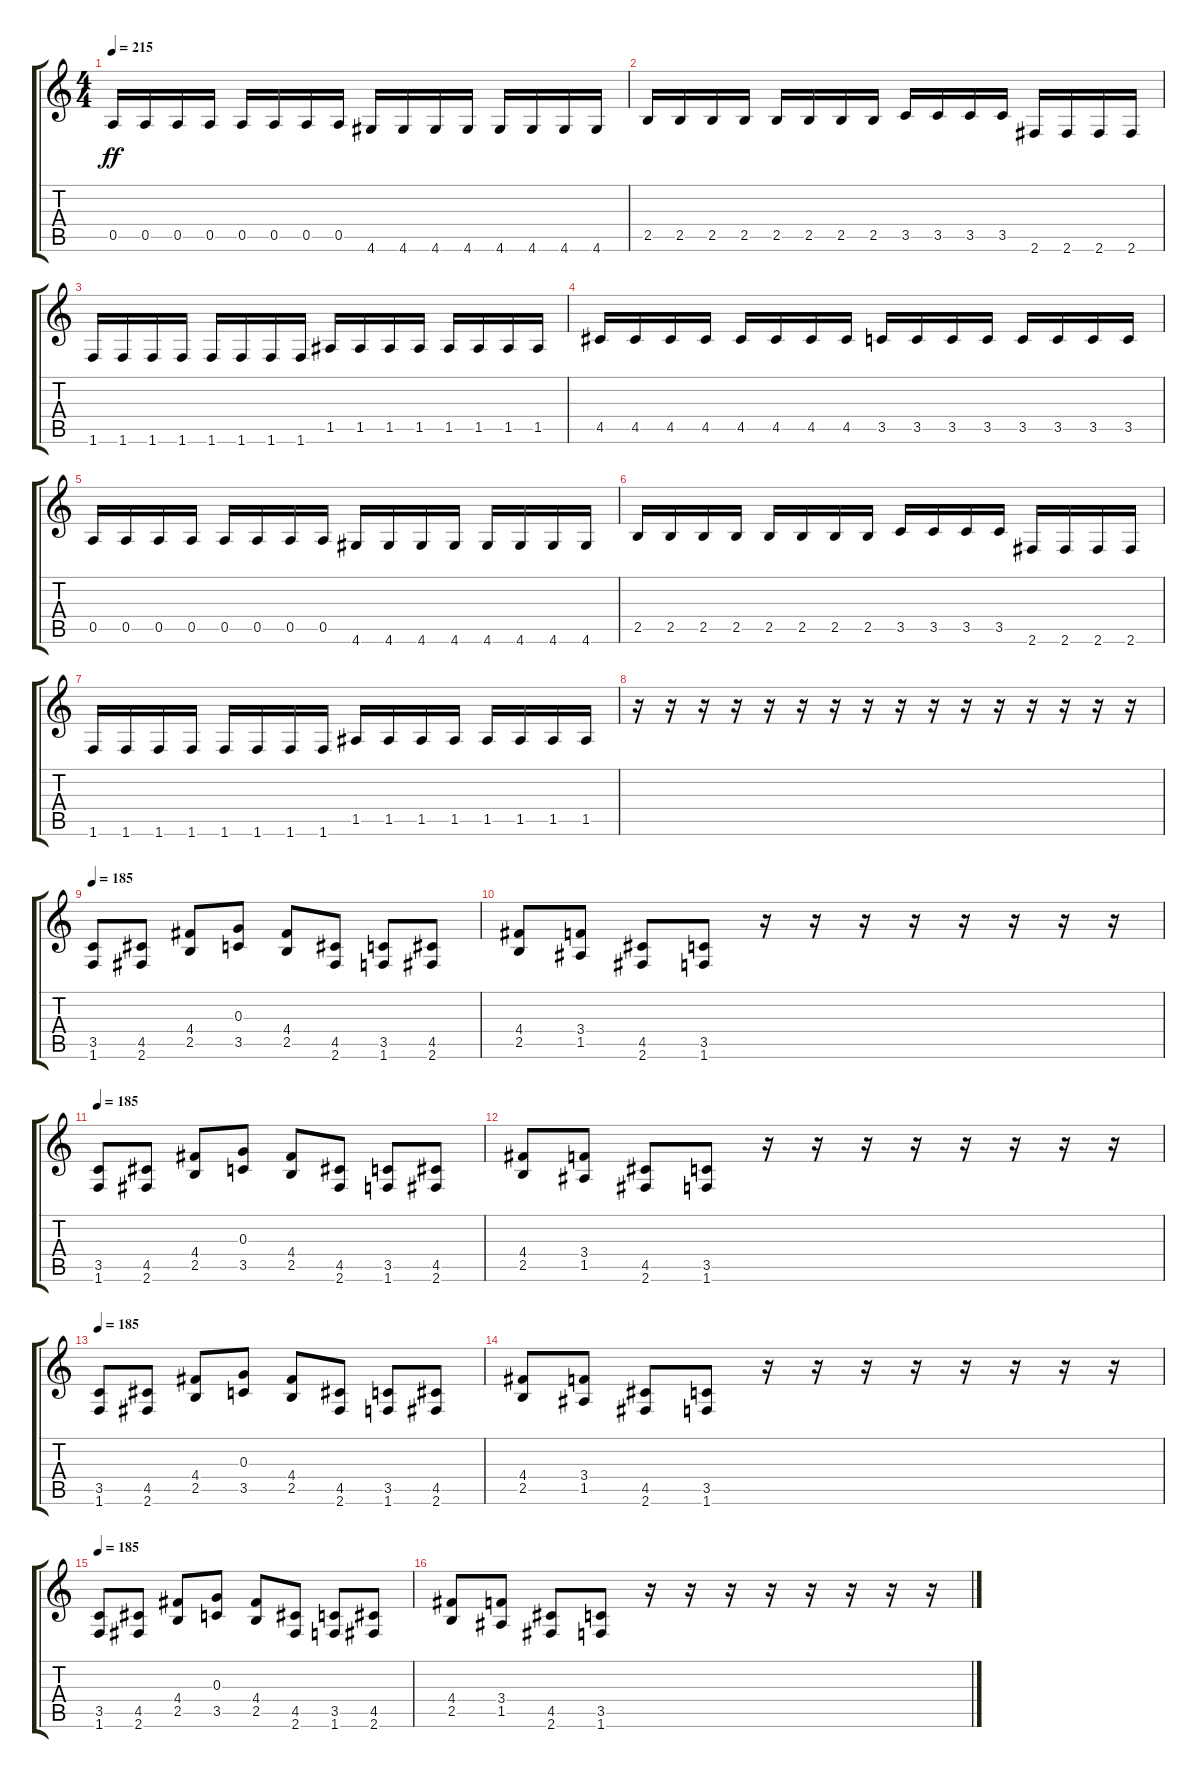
\track "" {instrument distortionguitar}
\staff {score tabs}
\tuning (E4 B3 G3 D3 A2 E2) {hide}
\ts (4 4)
\tempo 215
\clef g2
\ks c
0.5.16{dy ff} 0.5.16 0.5.16 0.5.16 0.5.16 0.5.16 0.5.16 0.5.16 4.6.16 4.6.16 4.6.16 4.6.16 4.6.16 4.6.16 4.6.16 4.6.16 |
2.5.16 2.5.16 2.5.16 2.5.16 2.5.16 2.5.16 2.5.16 2.5.16 3.5.16 3.5.16 3.5.16 3.5.16 2.6.16 2.6.16 2.6.16 2.6.16 |
1.6.16 1.6.16 1.6.16 1.6.16 1.6.16 1.6.16 1.6.16 1.6.16 1.5.16 1.5.16 1.5.16 1.5.16 1.5.16 1.5.16 1.5.16 1.5.16 |
4.5.16 4.5.16 4.5.16 4.5.16 4.5.16 4.5.16 4.5.16 4.5.16 3.5.16 3.5.16 3.5.16 3.5.16 3.5.16 3.5.16 3.5.16 3.5.16 |
0.5.16 0.5.16 0.5.16 0.5.16 0.5.16 0.5.16 0.5.16 0.5.16 4.6.16 4.6.16 4.6.16 4.6.16 4.6.16 4.6.16 4.6.16 4.6.16 |
2.5.16 2.5.16 2.5.16 2.5.16 2.5.16 2.5.16 2.5.16 2.5.16 3.5.16 3.5.16 3.5.16 3.5.16 2.6.16 2.6.16 2.6.16 2.6.16 |
1.6.16 1.6.16 1.6.16 1.6.16 1.6.16 1.6.16 1.6.16 1.6.16 1.5.16 1.5.16 1.5.16 1.5.16 1.5.16 1.5.16 1.5.16 1.5.16 |
r.16 r.16 r.16 r.16 r.16 r.16 r.16 r.16 r.16 r.16 r.16 r.16 r.16 r.16 r.16 r.16 |
\tempo 185
(3.5 1.6).8 (4.5 2.6).8 (4.4 2.5).8 (0.3 3.5).8 (4.4 2.5).8 (4.5 2.6).8 (3.5 1.6).8 (4.5 2.6).8 |
(4.4 2.5).8 (3.4 1.5).8 (4.5 2.6).8 (3.5 1.6).8 r.16 r.16 r.16 r.16 r.16 r.16 r.16 r.16 |
\tempo 185
(3.5 1.6).8 (4.5 2.6).8 (4.4 2.5).8 (0.3 3.5).8 (4.4 2.5).8 (4.5 2.6).8 (3.5 1.6).8 (4.5 2.6).8 |
(4.4 2.5).8 (3.4 1.5).8 (4.5 2.6).8 (3.5 1.6).8 r.16 r.16 r.16 r.16 r.16 r.16 r.16 r.16 |
\tempo 185
(3.5 1.6).8 (4.5 2.6).8 (4.4 2.5).8 (0.3 3.5).8 (4.4 2.5).8 (4.5 2.6).8 (3.5 1.6).8 (4.5 2.6).8 |
(4.4 2.5).8 (3.4 1.5).8 (4.5 2.6).8 (3.5 1.6).8 r.16 r.16 r.16 r.16 r.16 r.16 r.16 r.16 |
\tempo 185
(3.5 1.6).8 (4.5 2.6).8 (4.4 2.5).8 (0.3 3.5).8 (4.4 2.5).8 (4.5 2.6).8 (3.5 1.6).8 (4.5 2.6).8 |
(4.4 2.5).8 (3.4 1.5).8 (4.5 2.6).8 (3.5 1.6).8 r.16 r.16 r.16 r.16 r.16 r.16 r.16 r.16
